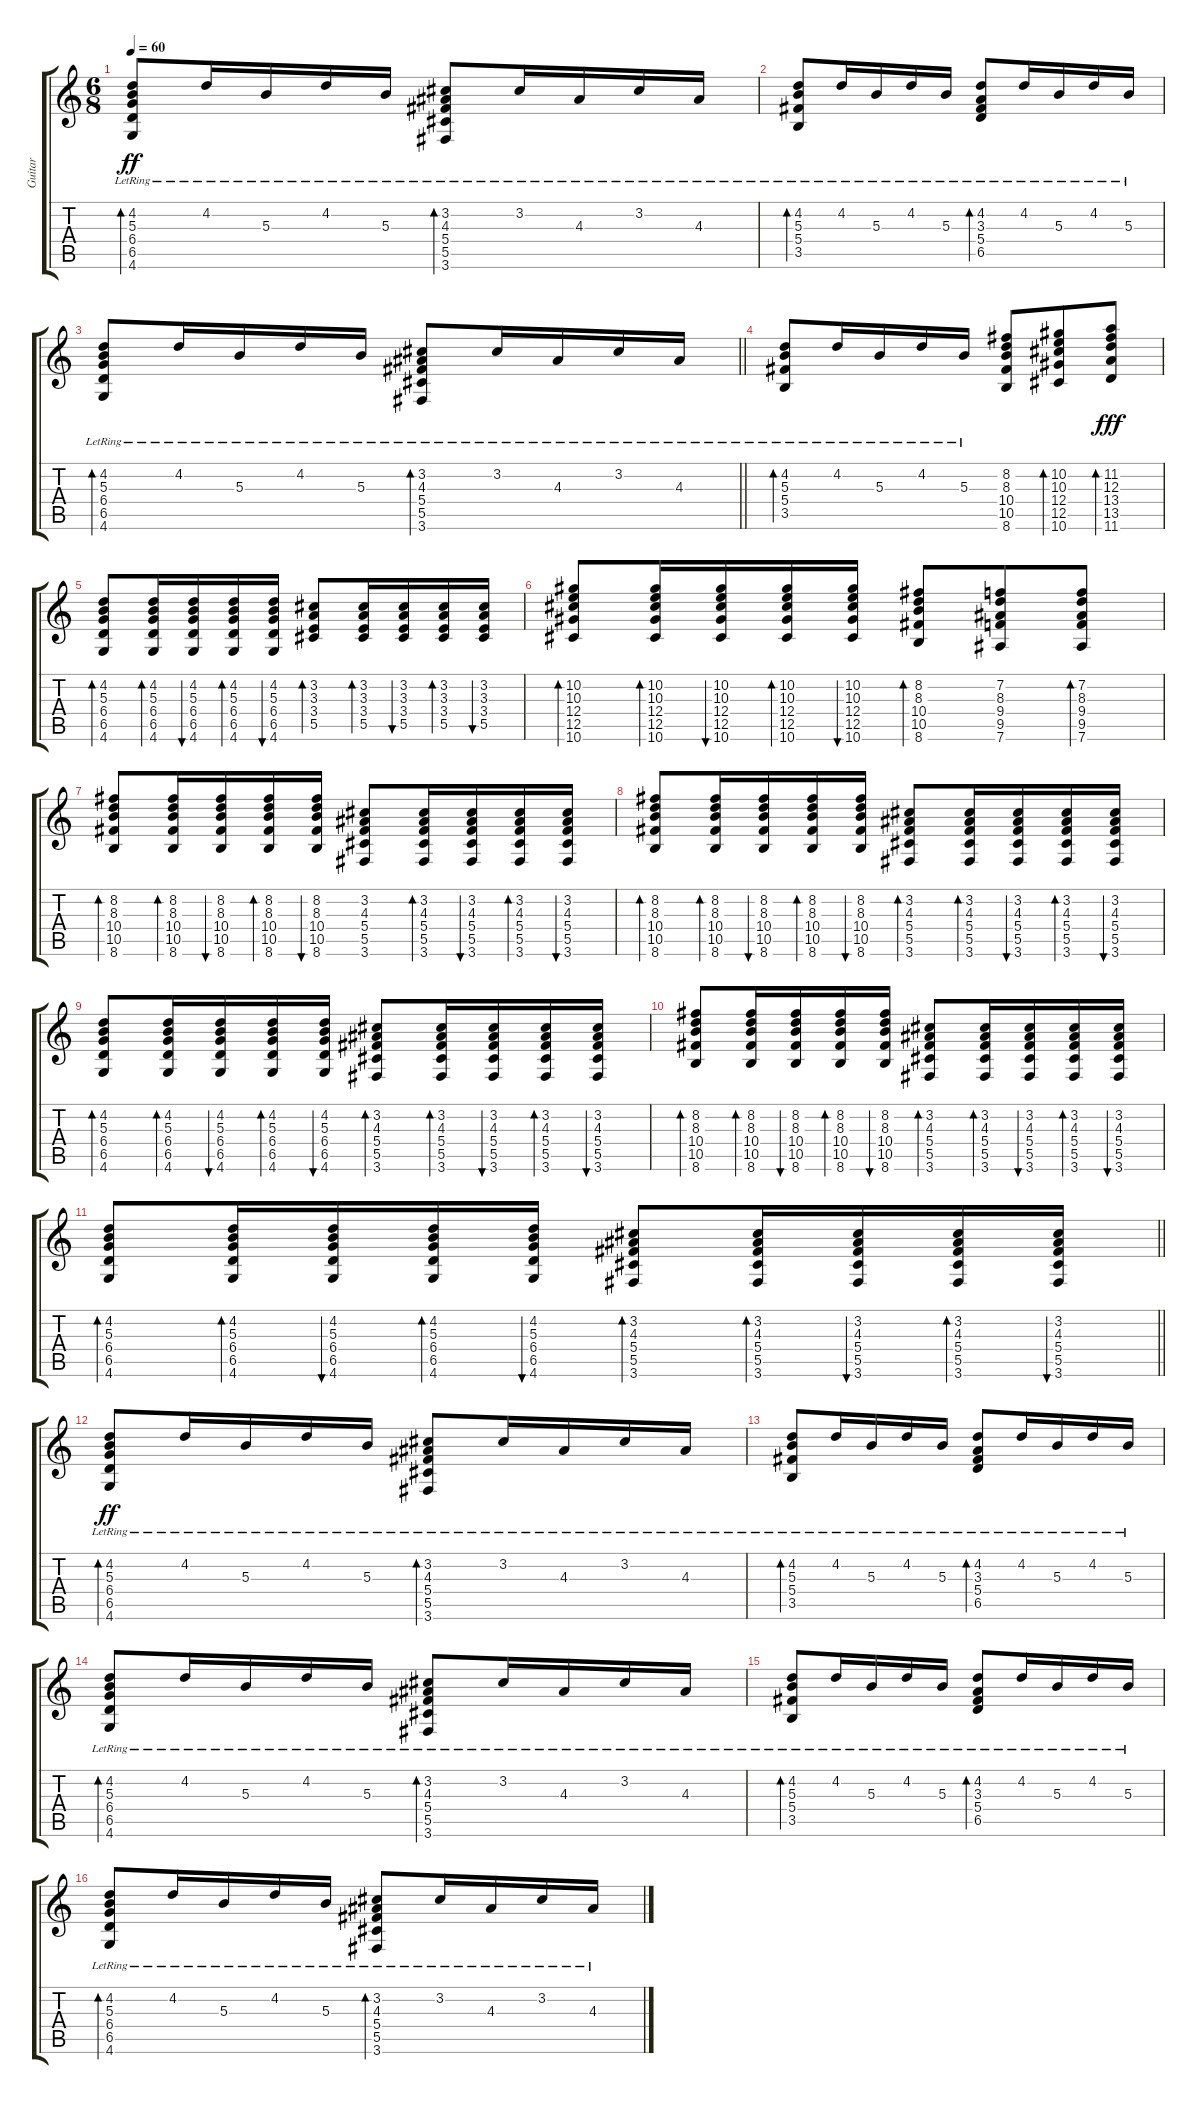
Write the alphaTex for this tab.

\track ("Guitar" "Guitar") {instrument acousticguitarsteel}
\staff {score tabs}
\tuning (Eb4 Bb3 Gb3 Db3 Ab2 Eb2) {hide}
\ts (6 8)
\tempo 60
\clef g2
\ks c
(4.2{lr} 5.3{lr} 6.4{lr} 6.5{lr} 4.6{lr}).8{bd 60 dy ff} 4.2{lr}.16 5.3{lr}.16 4.2{lr}.16 5.3{lr}.16 (3.2{lr} 4.3{lr} 5.4{lr} 5.5{lr} 3.6{lr}).8{bd 60} 3.2{lr}.16 4.3{lr}.16 3.2{lr}.16 4.3{lr}.16 |
(4.2{lr} 5.3{lr} 5.4{lr} 3.5{lr}).8{bd 60} 4.2{lr}.16 5.3{lr}.16 4.2{lr}.16 5.3{lr}.16 (4.2{lr} 3.3{lr} 5.4{lr} 6.5{lr}).8{bd 60} 4.2{lr}.16 5.3{lr}.16 4.2{lr}.16 5.3{lr}.16 |
\barLineRight lightlight
(4.2{lr} 5.3{lr} 6.4{lr} 6.5{lr} 4.6{lr}).8{bd 60} 4.2{lr}.16 5.3{lr}.16 4.2{lr}.16 5.3{lr}.16 (3.2{lr} 4.3{lr} 5.4{lr} 5.5{lr} 3.6{lr}).8{bd 60} 3.2{lr}.16 4.3{lr}.16 3.2{lr}.16 4.3{lr}.16 |
\section ("" "")
(4.2 5.3{lr} 5.4 3.5).8{bd 60} 4.2{lr}.16 5.3{lr}.16 4.2{lr}.16 5.3{lr}.16 (8.2 8.3 10.4 10.5 8.6).8 (10.2 10.3 12.4 12.5 10.6).8{bd 60} (11.2 12.3 13.4 13.5 11.6).8{bd 60 dy fff} |
(4.2 5.3 6.4 6.5 4.6).8{bd 60} (4.2 5.3 6.4 6.5 4.6).16{bd 60} (4.2 5.3 6.4 6.5 4.6).16{bu 60} (4.2 5.3 6.4 6.5 4.6).16{bd 60} (4.2 5.3 6.4 6.5 4.6).16{bu 60} (3.2 3.3 3.4 5.5).8{bd 60} (3.2 3.3 3.4 5.5).16{bd 60} (3.2 3.3 3.4 5.5).16{bu 60} (3.2 3.3 3.4 5.5).16{bd 60} (3.2 3.3 3.4 5.5).16{bu 60} |
(10.2 10.3 12.4 12.5 10.6).8{bd 60} (10.2 10.3 12.4 12.5 10.6).16{bd 60} (10.2 10.3 12.4 12.5 10.6).16{bu 60} (10.2 10.3 12.4 12.5 10.6).16{bd 60} (10.2 10.3 12.4 12.5 10.6).16{bu 60} (8.2 8.3 10.4 10.5 8.6).8{bd 60} (7.2 8.3 9.4 9.5 7.6).8 (7.2 8.3 9.4 9.5 7.6).8{bd 60} |
(8.2 8.3 10.4 10.5 8.6).8{bd 60} (8.2 8.3 10.4 10.5 8.6).16{bd 60} (8.2 8.3 10.4 10.5 8.6).16{bu 60} (8.2 8.3 10.4 10.5 8.6).16{bd 60} (8.2 8.3 10.4 10.5 8.6).16{bu 60} (3.2 4.3 5.4 5.5 3.6).8 (3.2 4.3 5.4 5.5 3.6).16{bd 60} (3.2 4.3 5.4 5.5 3.6).16{bu 60} (3.2 4.3 5.4 5.5 3.6).16{bd 60} (3.2 4.3 5.4 5.5 3.6).16{bu 60} |
(8.2 8.3 10.4 10.5 8.6).8{bd 60} (8.2 8.3 10.4 10.5 8.6).16{bd 60} (8.2 8.3 10.4 10.5 8.6).16{bu 60} (8.2 8.3 10.4 10.5 8.6).16{bd 60} (8.2 8.3 10.4 10.5 8.6).16{bu 60} (3.2 4.3 5.4 5.5 3.6).8{bd 60} (3.2 4.3 5.4 5.5 3.6).16{bd 60} (3.2 4.3 5.4 5.5 3.6).16{bu 60} (3.2 4.3 5.4 5.5 3.6).16{bd 60} (3.2 4.3 5.4 5.5 3.6).16{bu 60} |
(4.2 5.3 6.4 6.5 4.6).8{bd 60} (4.2 5.3 6.4 6.5 4.6).16{bd 60} (4.2 5.3 6.4 6.5 4.6).16{bu 60} (4.2 5.3 6.4 6.5 4.6).16{bd 60} (4.2 5.3 6.4 6.5 4.6).16{bu 60} (3.2 4.3 5.4 5.5 3.6).8{bd 60} (3.2 4.3 5.4 5.5 3.6).16{bd 60} (3.2 4.3 5.4 5.5 3.6).16{bu 60} (3.2 4.3 5.4 5.5 3.6).16{bd 60} (3.2 4.3 5.4 5.5 3.6).16{bu 60} |
(8.2 8.3 10.4 10.5 8.6).8{bd 60} (8.2 8.3 10.4 10.5 8.6).16{bd 60} (8.2 8.3 10.4 10.5 8.6).16{bu 60} (8.2 8.3 10.4 10.5 8.6).16{bd 60} (8.2 8.3 10.4 10.5 8.6).16{bu 60} (3.2 4.3 5.4 5.5 3.6).8{bd 60} (3.2 4.3 5.4 5.5 3.6).16{bd 60} (3.2 4.3 5.4 5.5 3.6).16{bu 60} (3.2 4.3 5.4 5.5 3.6).16{bd 60} (3.2 4.3 5.4 5.5 3.6).16{bu 60} |
\barLineRight lightlight
(4.2 5.3 6.4 6.5 4.6).8{bd 60} (4.2 5.3 6.4 6.5 4.6).16{bd 60} (4.2 5.3 6.4 6.5 4.6).16{bu 60} (4.2 5.3 6.4 6.5 4.6).16{bd 60} (4.2 5.3 6.4 6.5 4.6).16{bu 60} (3.2 4.3 5.4 5.5 3.6).8{bd 60} (3.2 4.3 5.4 5.5 3.6).16{bd 60} (3.2 4.3 5.4 5.5 3.6).16{bu 60} (3.2 4.3 5.4 5.5 3.6).16{bd 60} (3.2 4.3 5.4 5.5 3.6).16{bu 60} |
\section ("" "")
(4.2{lr} 5.3{lr} 6.4{lr} 6.5{lr} 4.6{lr}).8{bd 60 dy ff} 4.2{lr}.16 5.3{lr}.16 4.2{lr}.16 5.3{lr}.16 (3.2{lr} 4.3{lr} 5.4{lr} 5.5{lr} 3.6{lr}).8{bd 60} 3.2{lr}.16 4.3{lr}.16 3.2{lr}.16 4.3{lr}.16 |
(4.2{lr} 5.3{lr} 5.4{lr} 3.5{lr}).8{bd 60} 4.2{lr}.16 5.3{lr}.16 4.2{lr}.16 5.3{lr}.16 (4.2{lr} 3.3{lr} 5.4{lr} 6.5{lr}).8{bd 60} 4.2{lr}.16 5.3{lr}.16 4.2{lr}.16 5.3{lr}.16 |
(4.2{lr} 5.3{lr} 6.4{lr} 6.5{lr} 4.6{lr}).8{bd 60} 4.2{lr}.16 5.3{lr}.16 4.2{lr}.16 5.3{lr}.16 (3.2{lr} 4.3{lr} 5.4{lr} 5.5{lr} 3.6{lr}).8{bd 60} 3.2{lr}.16 4.3{lr}.16 3.2{lr}.16 4.3{lr}.16 |
(4.2{lr} 5.3{lr} 5.4{lr} 3.5{lr}).8{bd 60} 4.2{lr}.16 5.3{lr}.16 4.2{lr}.16 5.3{lr}.16 (4.2{lr} 3.3{lr} 5.4{lr} 6.5{lr}).8{bd 60} 4.2{lr}.16 5.3{lr}.16 4.2{lr}.16 5.3{lr}.16 |
(4.2{lr} 5.3{lr} 6.4{lr} 6.5{lr} 4.6{lr}).8{bd 60} 4.2{lr}.16 5.3{lr}.16 4.2{lr}.16 5.3{lr}.16 (3.2{lr} 4.3{lr} 5.4{lr} 5.5{lr} 3.6{lr}).8{bd 60} 3.2{lr}.16 4.3{lr}.16 3.2{lr}.16 4.3{lr}.16
